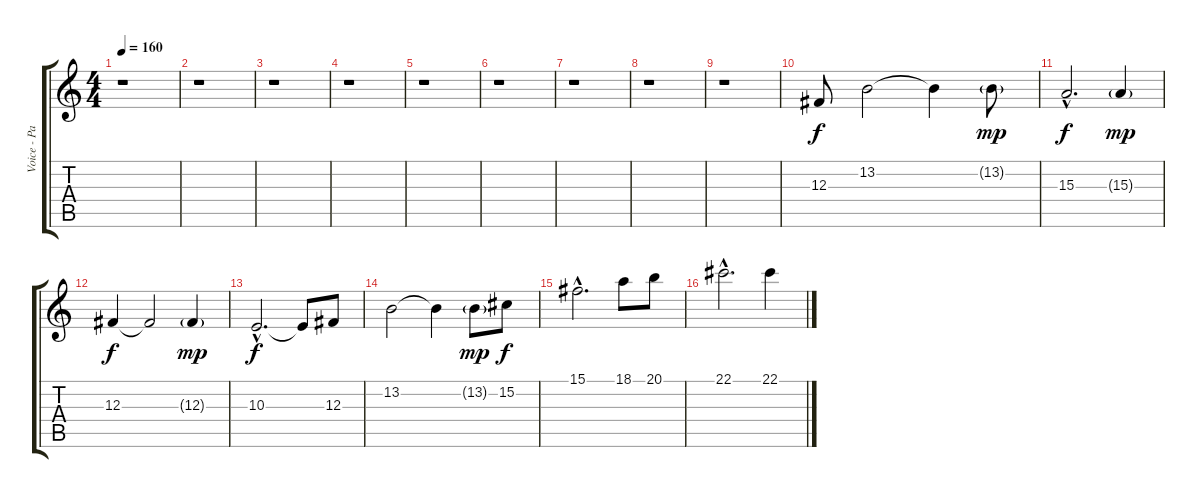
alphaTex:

\track ("Voice - Patryk" "Voice - Pa") {instrument whistle}
\staff {score tabs}
\tuning (Eb4 Bb3 Gb3 Db3 Ab2 Eb2) {hide}
\ts (4 4)
\tempo 160
\clef g2
\ks c
r.1{dy f instrument whistle} |
r.1 |
r.1 |
r.1 |
r.1 |
r.1 |
r.1 |
r.1 |
r.1 |
12.3.8 13.2.2 13.2{t}.4 13.2{g}.8{dy mp} |
15.3{hac}.2{d dy f} 15.3{g}.4{dy mp} |
12.3.4{dy f} 12.3{t}.2 12.3{g}.4{dy mp} |
10.3{hac}.2{d dy f} 10.3{t}.8 12.3.8 |
13.2.2 13.2{t}.4 13.2{g}.8{dy mp} 15.2.8{dy f} |
15.1{hac}.2{d} 18.1.8 20.1.8 |
22.1{hac}.2{d} 22.1.4
